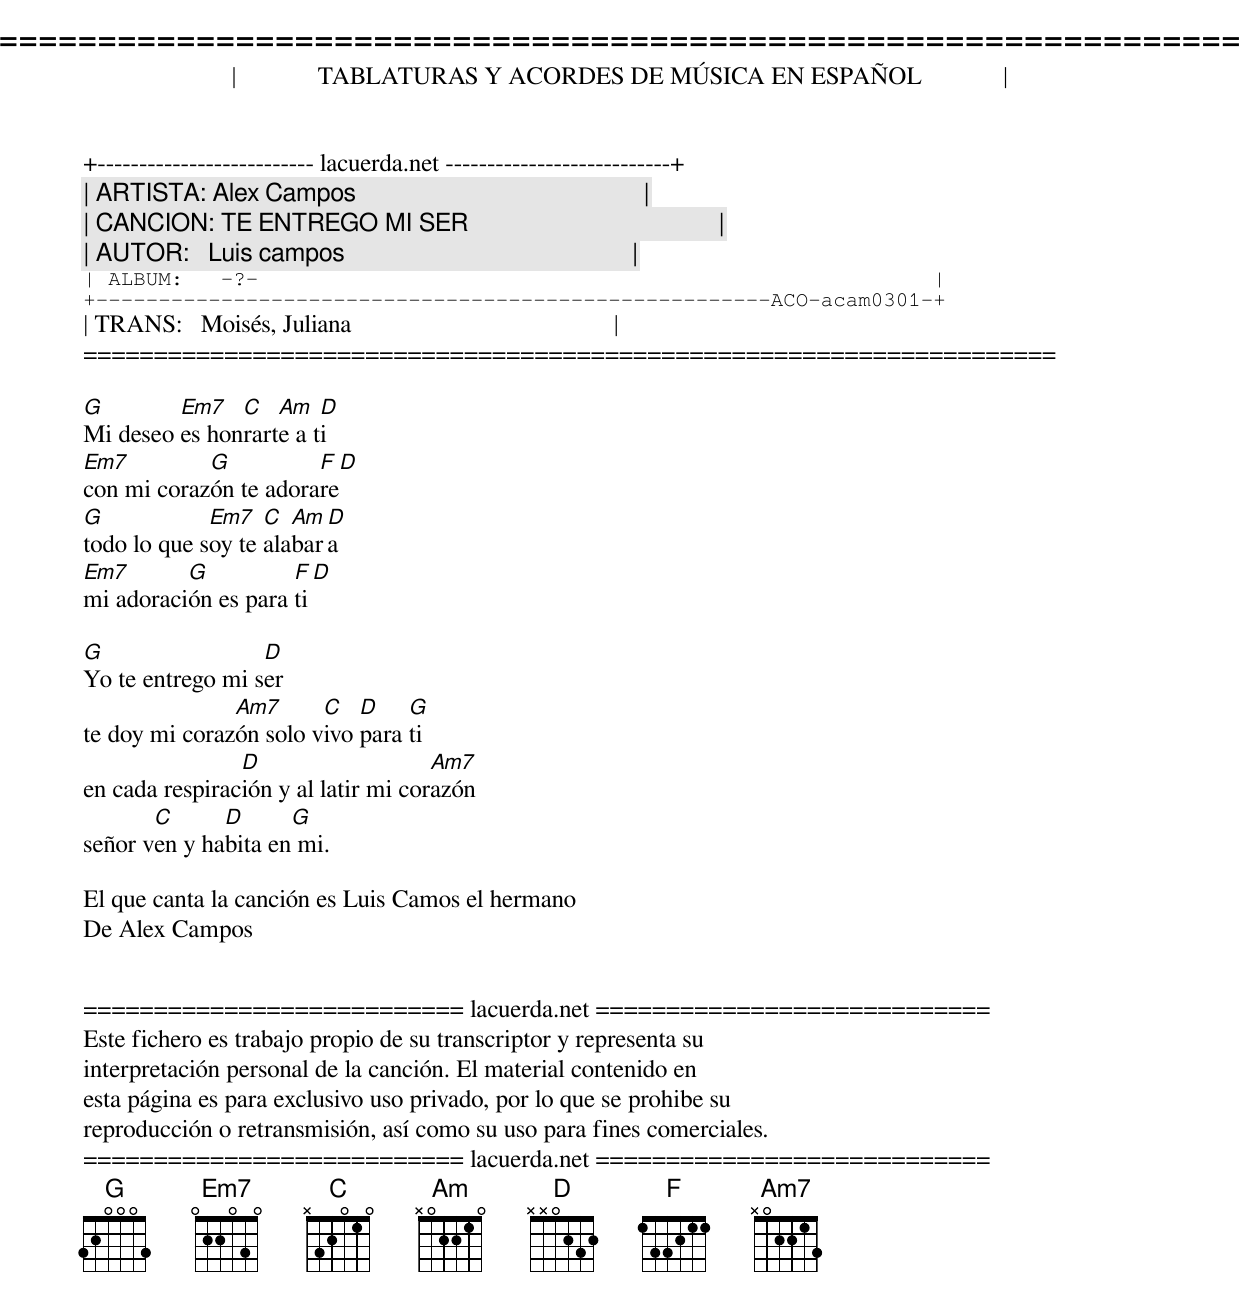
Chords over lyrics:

=====================================================================
|             TABLATURAS Y ACORDES DE MÚSICA EN ESPAÑOL             |
+-------------------------- lacuerda.net ---------------------------+
| ARTISTA: Alex Campos                                              |
| CANCION: TE ENTREGO MI SER                                        |
| AUTOR:   Luis campos                                              |
| ALBUM:   -?-                                                      |
+------------------------------------------------------ACO-acam0301-+
| TRANS:   Moisés, Juliana                                          |
=====================================================================

G        Em7   C   Am   D
Mi deseo es honrarte a ti
Em7         G          F D
con mi corazón te adorare
G            Em7   C  Am D
todo lo que soy te alabara
Em7       G          F D
mi adoración es para ti

G                 D
Yo te entrego mi ser
               Am7      C   D    G
te doy mi corazón solo vivo para ti
                D                    Am7
en cada respiración y al latir mi corazón
       C      D      G
señor ven y habita en mi.

El que canta la canción es Luis Camos el hermano
De Alex Campos


=========================== lacuerda.net ============================
Este fichero es trabajo propio de su transcriptor y representa su
interpretación personal de la canción. El material contenido en
esta página es para exclusivo uso privado, por lo que se prohibe su
reproducción o retransmisión, así como su uso para fines comerciales.
=========================== lacuerda.net ============================
